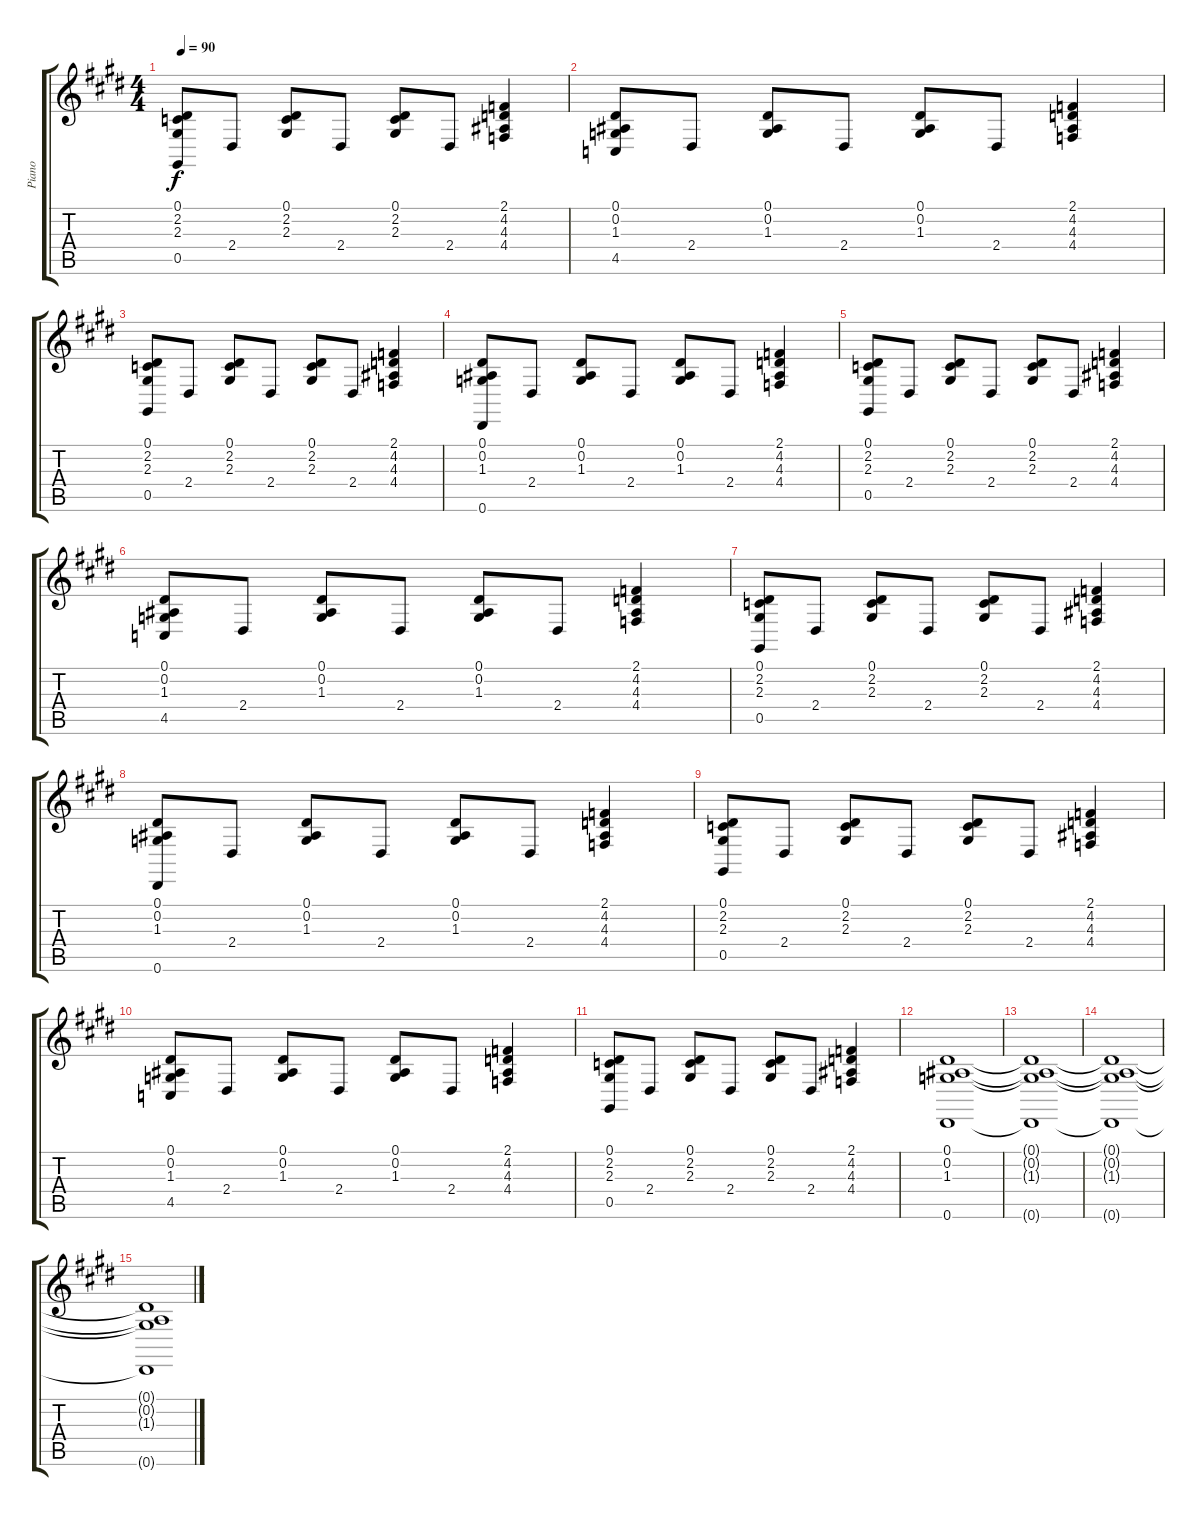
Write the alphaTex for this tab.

\track ("Piano" "Piano") {instrument electricgrandpiano}
\staff {score tabs}
\tuning (Eb4 Bb3 Gb3 Db3 Ab2 Eb2) {hide}
\ts (4 4)
\tempo 90
\clef g2
\ks e
(0.1 2.2 2.3 0.5).8{dy f} 2.4.8 (0.1 2.2 2.3).8 2.4.8 (0.1 2.2 2.3).8 2.4.8 (2.1 4.2 4.3 4.4).4 |
(0.1 0.2 1.3 4.5).8 2.4.8 (0.1 0.2 1.3).8 2.4.8 (0.1 0.2 1.3).8 2.4.8 (2.1 4.2 4.3 4.4).4 |
(0.1 2.2 2.3 0.5).8 2.4.8 (0.1 2.2 2.3).8 2.4.8 (0.1 2.2 2.3).8 2.4.8 (2.1 4.2 4.3 4.4).4 |
(0.1 0.2 1.3 0.6).8 2.4.8 (0.1 0.2 1.3).8 2.4.8 (0.1 0.2 1.3).8 2.4.8 (2.1 4.2 4.3 4.4).4 |
(0.1 2.2 2.3 0.5).8 2.4.8 (0.1 2.2 2.3).8 2.4.8 (0.1 2.2 2.3).8 2.4.8 (2.1 4.2 4.3 4.4).4 |
(0.1 0.2 1.3 4.5).8 2.4.8 (0.1 0.2 1.3).8 2.4.8 (0.1 0.2 1.3).8 2.4.8 (2.1 4.2 4.3 4.4).4 |
(0.1 2.2 2.3 0.5).8 2.4.8 (0.1 2.2 2.3).8 2.4.8 (0.1 2.2 2.3).8 2.4.8 (2.1 4.2 4.3 4.4).4 |
(0.1 0.2 1.3 0.6).8 2.4.8 (0.1 0.2 1.3).8 2.4.8 (0.1 0.2 1.3).8 2.4.8 (2.1 4.2 4.3 4.4).4 |
(0.1 2.2 2.3 0.5).8 2.4.8 (0.1 2.2 2.3).8 2.4.8 (0.1 2.2 2.3).8 2.4.8 (2.1 4.2 4.3 4.4).4 |
(0.1 0.2 1.3 4.5).8 2.4.8 (0.1 0.2 1.3).8 2.4.8 (0.1 0.2 1.3).8 2.4.8 (2.1 4.2 4.3 4.4).4 |
(0.1 2.2 2.3 0.5).8 2.4.8 (0.1 2.2 2.3).8 2.4.8 (0.1 2.2 2.3).8 2.4.8 (2.1 4.2 4.3 4.4).4 |
(0.1 0.2 1.3 0.6).1{volume 0} |
(0.1{t} 0.2{t} 1.3{t} 0.6{t}).1 |
(0.1{t} 0.2{t} 1.3{t} 0.6{t}).1 |
(0.1{t} 0.2{t} 1.3{t} 0.6{t}).1
